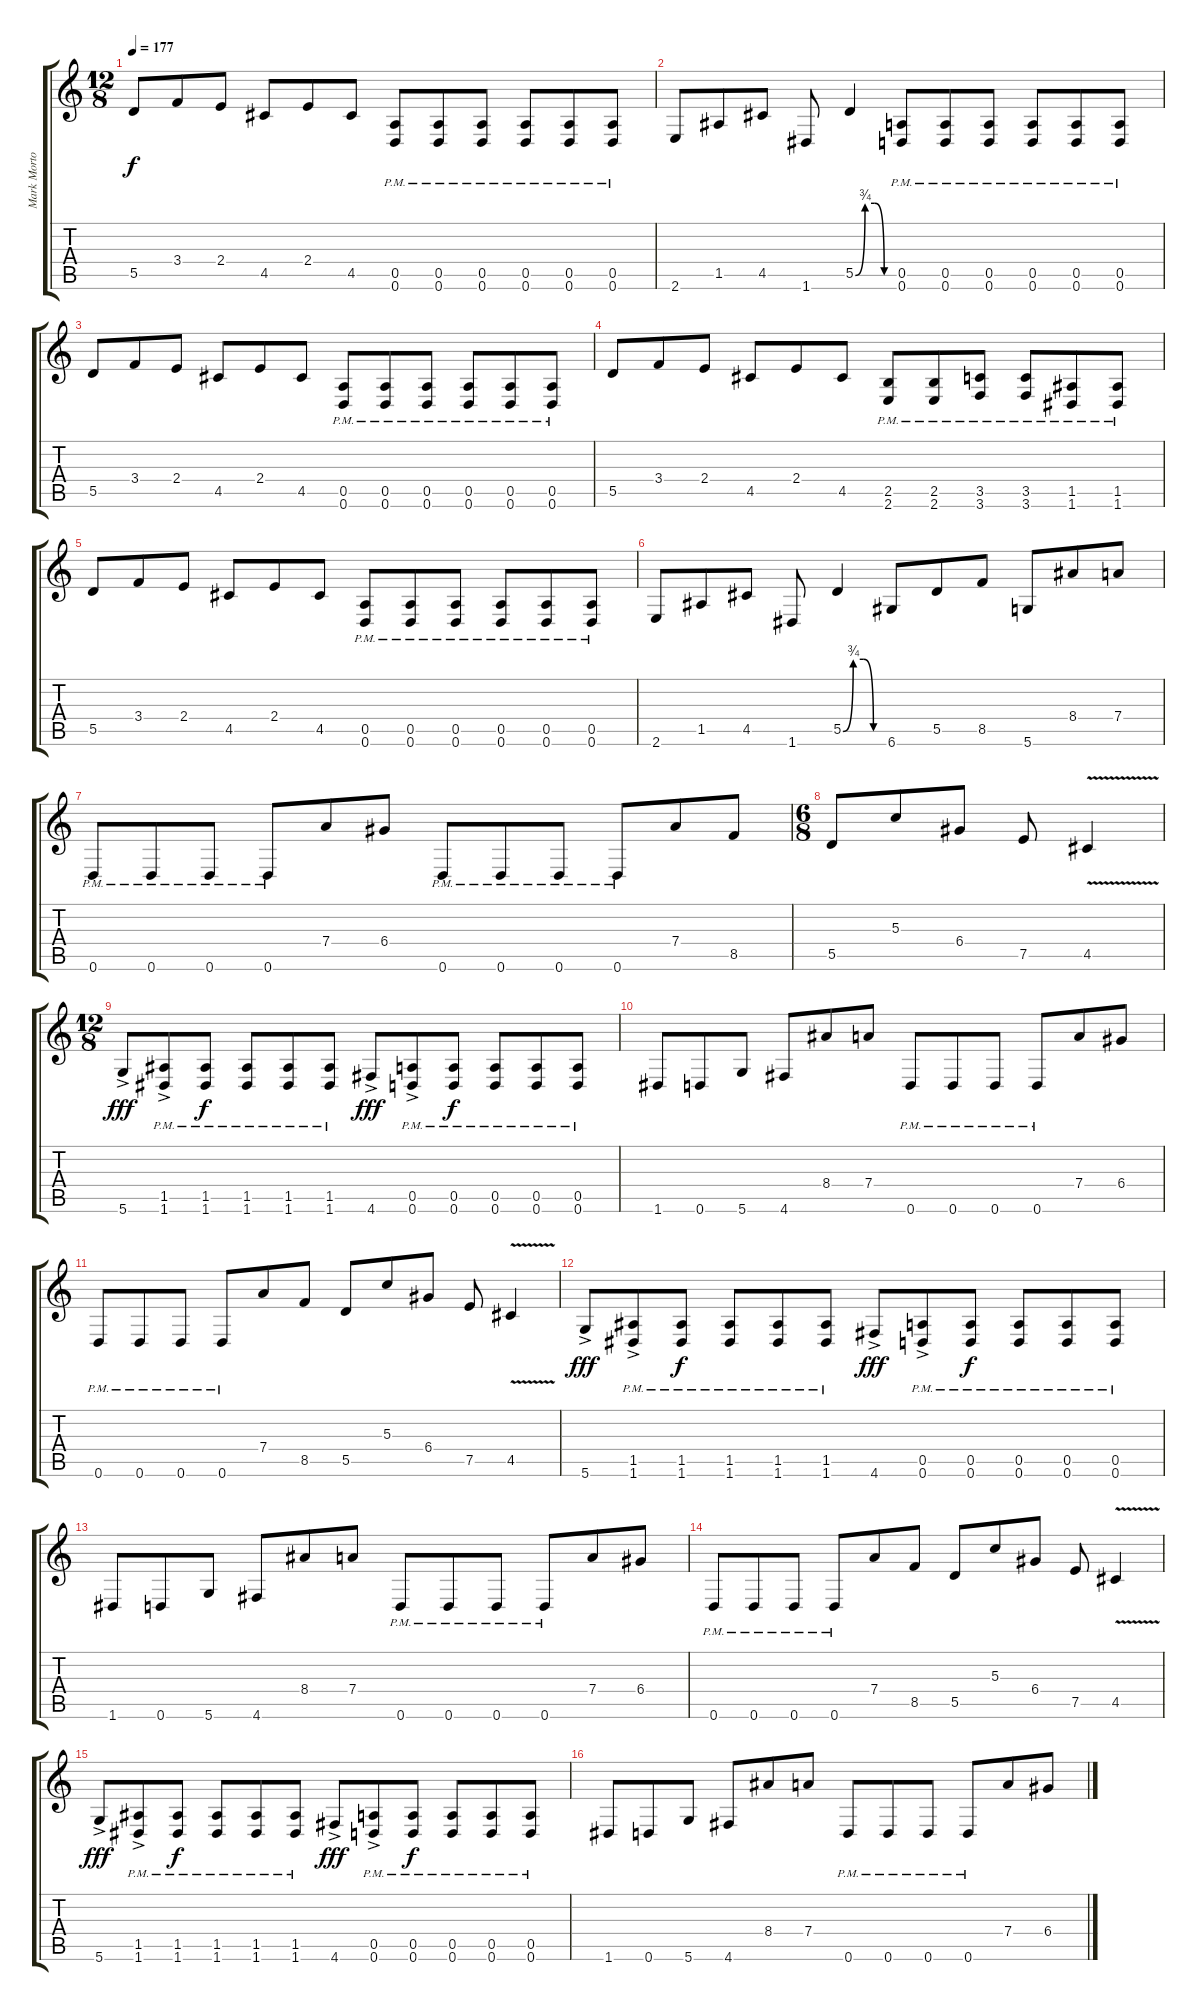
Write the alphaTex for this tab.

\track ("Mark Morton" "Mark Morto") {instrument distortionguitar}
\staff {score tabs}
\tuning (E4 B3 G3 D3 A2 D2) {hide}
\ts (12 8)
\tempo 177
\clef g2
\ks c
5.5.8{dy f} 3.4.8 2.4.8 4.5.8 2.4.8 4.5.8 (0.5{pm} 0.6{pm}).8 (0.5{pm} 0.6{pm}).8 (0.5{pm} 0.6{pm}).8 (0.5{pm} 0.6{pm}).8 (0.5{pm} 0.6{pm}).8 (0.5{pm} 0.6{pm}).8 |
2.6.8 1.5.8 4.5.8 1.6.8 5.5{be (custom 0 0 15 3 30 3 45 0 60 0)}.4 (0.5{pm} 0.6{pm}).8 (0.5{pm} 0.6{pm}).8 (0.5{pm} 0.6{pm}).8 (0.5{pm} 0.6{pm}).8 (0.5{pm} 0.6{pm}).8 (0.5{pm} 0.6{pm}).8 |
5.5.8 3.4.8 2.4.8 4.5.8 2.4.8 4.5.8 (0.5{pm} 0.6{pm}).8 (0.5{pm} 0.6{pm}).8 (0.5{pm} 0.6{pm}).8 (0.5{pm} 0.6{pm}).8 (0.5{pm} 0.6{pm}).8 (0.5{pm} 0.6{pm}).8 |
5.5.8 3.4.8 2.4.8 4.5.8 2.4.8 4.5.8 (2.5{pm} 2.6{pm}).8 (2.5{pm} 2.6{pm}).8 (3.5{pm} 3.6{pm}).8 (3.5{pm} 3.6{pm}).8 (1.5{pm} 1.6{pm}).8 (1.5{pm} 1.6{pm}).8 |
5.5.8 3.4.8 2.4.8 4.5.8 2.4.8 4.5.8 (0.5{pm} 0.6{pm}).8 (0.5{pm} 0.6{pm}).8 (0.5{pm} 0.6{pm}).8 (0.5{pm} 0.6{pm}).8 (0.5{pm} 0.6{pm}).8 (0.5{pm} 0.6{pm}).8 |
2.6.8 1.5.8 4.5.8 1.6.8 5.5{be (custom 0 0 15 3 30 3 45 0 60 0)}.4 6.6.8 5.5.8 8.5.8 5.6.8 8.4.8 7.4.8 |
0.6{pm}.8 0.6{pm}.8 0.6{pm}.8 0.6{pm}.8 7.4.8 6.4.8 0.6{pm}.8 0.6{pm}.8 0.6{pm}.8 0.6{pm}.8 7.4.8 8.5.8 |
\ts (6 8)
5.5.8 5.3.8 6.4.8 7.5.8 4.5{v}.4 |
\ts (12 8)
5.6{ac}.8{dy fff} (1.5{pm} 1.6{ac pm}).8 (1.5{pm} 1.6{pm}).8{dy f} (1.5{pm} 1.6{pm}).8 (1.5{pm} 1.6{pm}).8 (1.5{pm} 1.6{pm}).8 4.6{ac}.8{dy fff} (0.5{pm} 0.6{ac pm}).8 (0.5{pm} 0.6{pm}).8{dy f} (0.5{pm} 0.6{pm}).8 (0.5{pm} 0.6{pm}).8 (0.5{pm} 0.6{pm}).8 |
1.6.8 0.6.8 5.6.8 4.6.8 8.4.8 7.4.8 0.6{pm}.8 0.6{pm}.8 0.6{pm}.8 0.6{pm}.8 7.4.8 6.4.8 |
0.6{pm}.8 0.6{pm}.8 0.6{pm}.8 0.6{pm}.8 7.4.8 8.5.8 5.5.8 5.3.8 6.4.8 7.5.8 4.5{v}.4 |
5.6{ac}.8{dy fff} (1.5{pm} 1.6{ac pm}).8 (1.5{pm} 1.6{pm}).8{dy f} (1.5{pm} 1.6{pm}).8 (1.5{pm} 1.6{pm}).8 (1.5{pm} 1.6{pm}).8 4.6{ac}.8{dy fff} (0.5{pm} 0.6{ac pm}).8 (0.5{pm} 0.6{pm}).8{dy f} (0.5{pm} 0.6{pm}).8 (0.5{pm} 0.6{pm}).8 (0.5{pm} 0.6{pm}).8 |
1.6.8 0.6.8 5.6.8 4.6.8 8.4.8 7.4.8 0.6{pm}.8 0.6{pm}.8 0.6{pm}.8 0.6{pm}.8 7.4.8 6.4.8 |
0.6{pm}.8 0.6{pm}.8 0.6{pm}.8 0.6{pm}.8 7.4.8 8.5.8 5.5.8 5.3.8 6.4.8 7.5.8 4.5{v}.4 |
5.6{ac}.8{dy fff} (1.5{pm} 1.6{ac pm}).8 (1.5{pm} 1.6{pm}).8{dy f} (1.5{pm} 1.6{pm}).8 (1.5{pm} 1.6{pm}).8 (1.5{pm} 1.6{pm}).8 4.6{ac}.8{dy fff} (0.5{pm} 0.6{ac pm}).8 (0.5{pm} 0.6{pm}).8{dy f} (0.5{pm} 0.6{pm}).8 (0.5{pm} 0.6{pm}).8 (0.5{pm} 0.6{pm}).8 |
1.6.8 0.6.8 5.6.8 4.6.8 8.4.8 7.4.8 0.6{pm}.8 0.6{pm}.8 0.6{pm}.8 0.6{pm}.8 7.4.8 6.4.8
